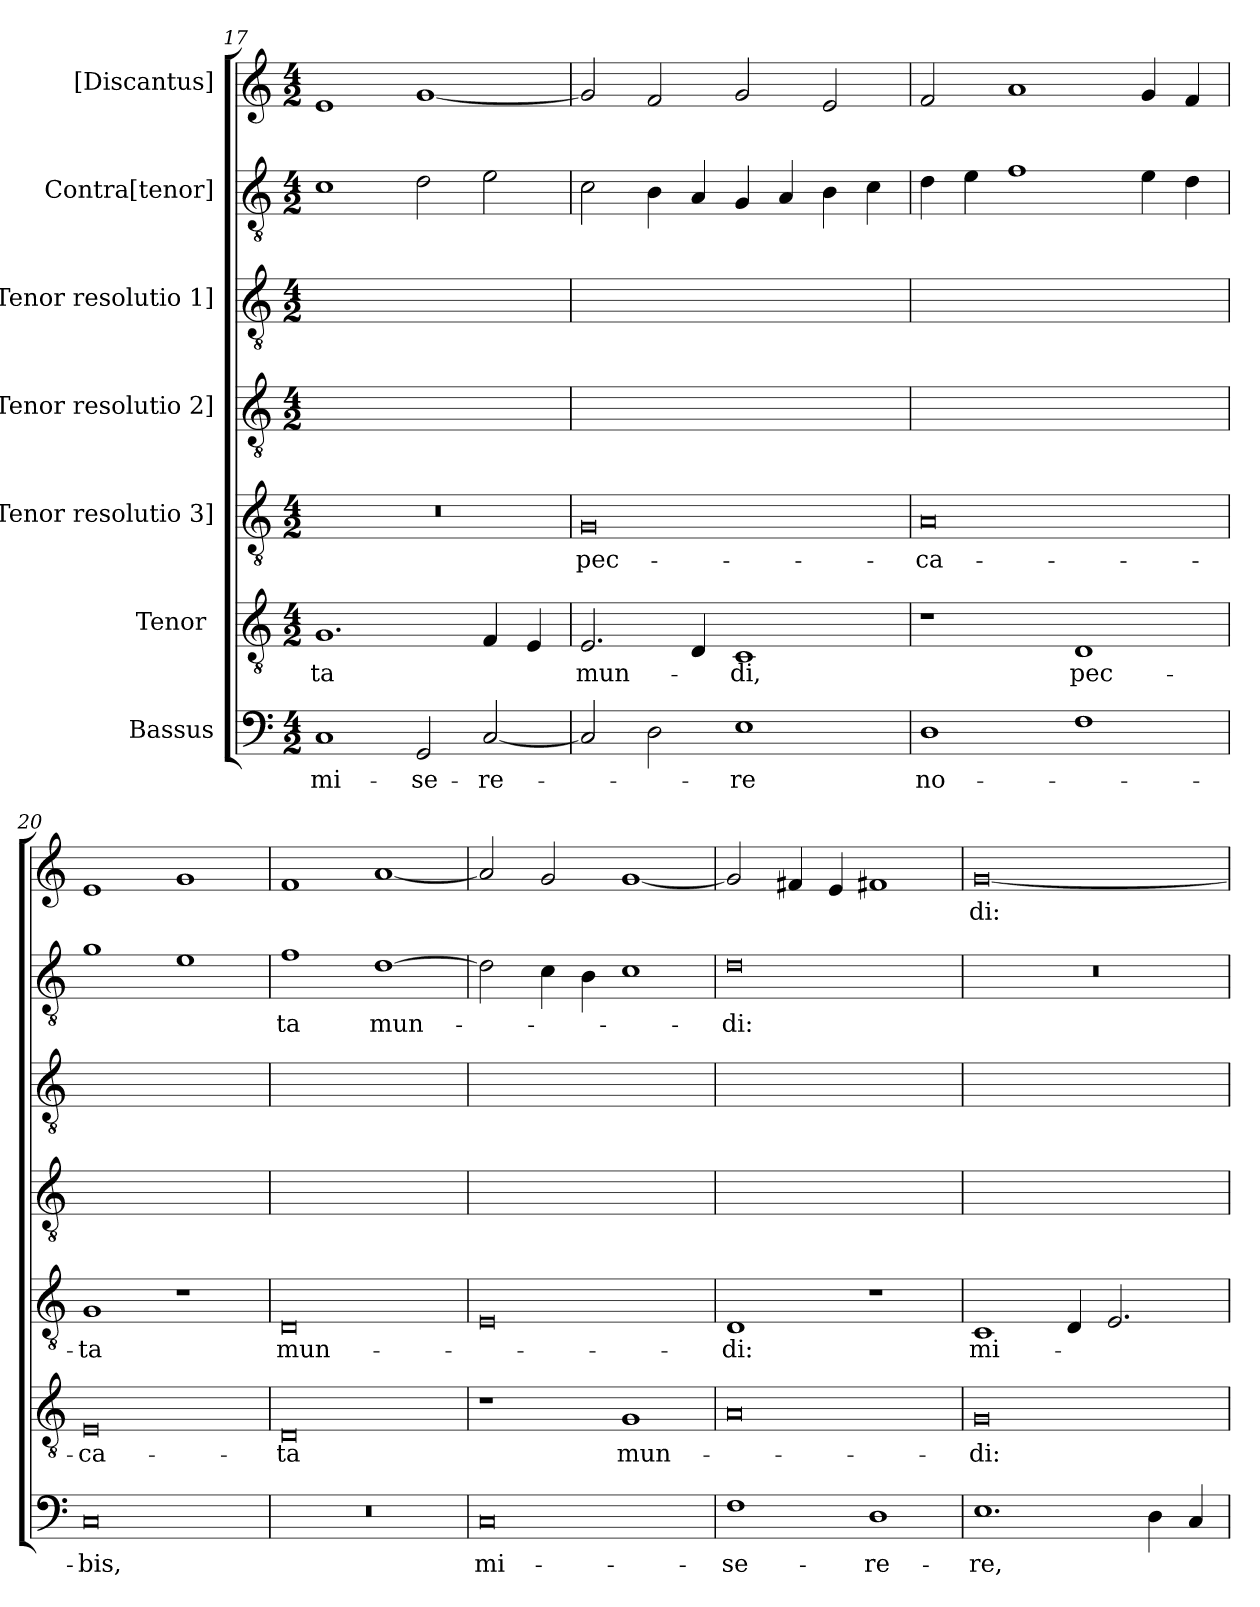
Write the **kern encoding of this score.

**kern	**text	**kern	**text	**kern	**text	**kern	**kern	**kern	**text	**kern	**text
*part7	*part7	*part6	*part6	*part5	*part5	*part4	*part3	*part2	*part2	*part1	*part1
*staff7	*staff7	*staff6	*staff6	*staff5	*staff5	*staff4	*staff3	*staff2	*staff2	*staff1	*staff1
*I"Bassus	*	*I"Tenor [4]	*	*I"[Tenor resolutio 3]	*	*I"[Tenor resolutio 2]	*I"[Tenor resolutio 1]	*I"Contra[tenor]	*	*I"[Discantus]	*
*clefF4	*	*clefGv2	*	*clefGv2	*	*clefGv2	*clefGv2	*clefGv2	*	*clefG2	*
*k[]	*	*k[]	*	*k[]	*	*k[]	*k[]	*k[]	*	*k[]	*
*M4/2	*	*M4/2	*	*M4/2	*	*M4/2	*M4/2	*M4/2	*	*M4/2	*
=17	=17	=17	=17	=17	=17	=17	=17	=17	=17	=17	=17
1C/	mi-	1.G/	-ta	0r	.	0ryy	0ryy	1c\	.	1e/	.
2GG/	-se-	.	.	.	.	.	.	2d\	.	[1g/	.
[2C/	-re-	4F/	.	.	.	.	.	2e\	.	.	.
.	.	4E/	.	.	.	.	.	.	.	.	.
=18	=18	=18	=18	=18	=18	=18	=18	=18	=18	=18	=18
2C/]	.	2.E/	mun-	0G/	pec-	0ryy	0ryy	2c\	.	2g/]	.
2D\	.	.	.	.	.	.	.	4B\	.	2f/	.
.	.	4D/	.	.	.	.	.	4A/	.	.	.
1E\	-re	1C/	-di,	.	.	.	.	4G/	.	2g/	.
.	.	.	.	.	.	.	.	4A/	.	.	.
.	.	.	.	.	.	.	.	4B\	.	2e/	.
.	.	.	.	.	.	.	.	4c\	.	.	.
=19	=19	=19	=19	=19	=19	=19	=19	=19	=19	=19	=19
1D\	no-	1r	.	0A/	-ca-	0ryy	0ryy	4d\	.	2f/	.
.	.	.	.	.	.	.	.	4e\	.	.	.
.	.	.	.	.	.	.	.	1f\	.	1a/	.
1F\	.	1D/	pec-	.	.	.	.	.	.	.	.
.	.	.	.	.	.	.	.	4e\	.	4g/	.
.	.	.	.	.	.	.	.	4d\	.	4f/	.
=20	=20	=20	=20	=20	=20	=20	=20	=20	=20	=20	=20
0C/	-bis,	0E/	-ca-	1G/	-ta	0ryy	0ryy	1g\	.	1e/	.
.	.	.	.	1r	.	.	.	1e\	.	1g/	.
=21	=21	=21	=21	=21	=21	=21	=21	=21	=21	=21	=21
0r	.	0D/	-ta	0D/	mun-	0ryy	0ryy	1f\	-ta	1f/	.
.	.	.	.	.	.	.	.	[1d\	mun-	[1a/	.
=22	=22	=22	=22	=22	=22	=22	=22	=22	=22	=22	=22
0C/	mi-	1r	.	0E/	.	0ryy	0ryy	2d\]	.	2a/]	.
.	.	.	.	.	.	.	.	4c\	.	2g/	.
.	.	.	.	.	.	.	.	4B\	.	.	.
.	.	1G/	mun-	.	.	.	.	1c\	.	[1g/	.
=23	=23	=23	=23	=23	=23	=23	=23	=23	=23	=23	=23
1F\	-se-	0A/	.	1D/	-di:	0ryy	0ryy	0d\	-di:	2g/]	.
.	.	.	.	.	.	.	.	.	.	4f#X/	.
.	.	.	.	.	.	.	.	.	.	4e/	.
1D\	-re-	.	.	1r	.	.	.	.	.	1f#X/	.
=24	=24	=24	=24	=24	=24	=24	=24	=24	=24	=24	=24
1.E\	-re,	0G/	-di:	1C/	mi-	0ryy	0ryy	0r	.	[0g/	-di:
.	.	.	.	4D/	.	.	.	.	.	.	.
.	.	.	.	2.E/	.	.	.	.	.	.	.
4D\	.	.	.	.	.	.	.	.	.	.	.
4C/	.	.	.	.	.	.	.	.	.	.	.
=	=	=	=	=	=	=	=	=	=	=	=
*-	*-	*-	*-	*-	*-	*-	*-	*-	*-	*-	*-
